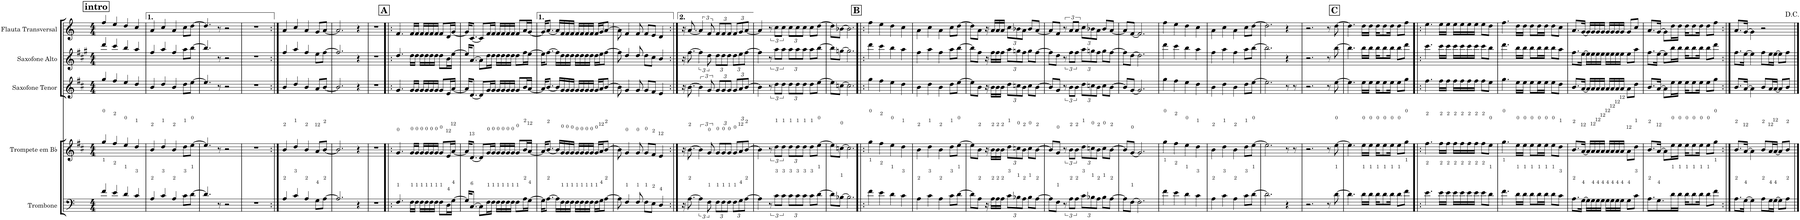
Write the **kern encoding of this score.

**kern	**kern	**kern	**kern	**kern
*part5	*part4	*part3	*part2	*part1
*staff5	*staff4	*staff3	*staff2	*staff1
*I"Trombone	*I"Trompete em Bb	*I"Saxofone Tenor	*I"Saxofone Alto	*I"Flauta Transversal
*I'Tbn.	*I'Tpt. em Bb	*I'Sax. Tn.	*	*I'Fl.
*clefF4	*clefG2	*clefG2	*clefG2	*clefG2
*	*Trd1c2	*Trd8c14	*Trd5c9	*
*k[]	*k[f#c#]	*k[f#c#]	*k[f#c#g#]	*k[]
*M4/4	*M4/4	*M4/4	*M4/4	*M4/4
!!LO:REH:place=s1:a:B:cj:fs=14:t=intro
=1	=1	=1	=1	=1
4f/	4gg/	4gg/	4ddd/	4ff/
4e/	4ff#/	4ff#/	4ccc#/	4ee/
4d/	4ee/	4ee/	4bb/	4dd/
4c/	4dd/	4dd/	4aa/	4cc/
=2	=2	=2	=2	=2
4A/	4b/	4b/	4ff#/	4a/
4c/	4dd/	4dd/	4aa/	4cc/
4A/	4b/	4b/	4ff#/	4a/
8c\L	8dd\L	8dd\L	8aa\L	8cc\L
[8d\J	[8ee\J	[8ee\J	[8bb\J	[8dd\J
=3	=3	=3	=3	=3
4.d/]	4.ee/]	4.ee/]	4.bb/]	4.dd/]
8r	8r	8r	8r	8r
2r	2r	2r	2r	2r
=4	=4	=4	=4	=4
1r	1r	1r	1r	1r
=5:|!	=5:|!	=5:|!	=5:|!	=5:|!
4A/	4b/	4b/	4ff#/	4a/
4c/	4dd/	4dd/	4aa/	4cc/
4A/	4b/	4b/	4ff#/	4a/
8G\L	8a/L	8a/L	8ee\L	8g/L
[8A\J	[8b/J	[8b/J	[8ff#\J	[8a/J
=6	=6	=6	=6	=6
2.A/]	2.b/]	2.b/]	2.ff#/]	2.a/]
4r	4r	4r	4r	4r
=7	=7	=7	=7	=7
1r	1r	1r	1r	1r
!!LO:REH:place=s1:a:B:cj:fs=14:t=A
=8!|:	=8!|:	=8!|:	=8!|:	=8!|:
4.F/	4.g/	4.g/	4.dd/	4.f/
16F\LL	16g/LL	16g/LL	16dd\LL	16f/LL
16F\JJ	16g/JJ	16g/JJ	16dd\JJ	16f/JJ
16F\LL	16g/LL	16g/LL	16dd\LL	16f/LL
16F\	16g/	16g/	16dd\	16f/
16F\	16g/	16g/	16dd\	16f/
16F\JJ	16g/JJ	16g/JJ	16dd\JJ	16f/JJ
8F\L	8g/L	8g/L	8dd\L	8f/L
16D\L	16e/L	16e/L	16b\L	16d/L
[16G\JJ	[16a/JJ	[16a/JJ	[16ee\JJ	[16g/JJ
=9	=9	=9	=9	=9
16G/KL]	16a/KL]	16a/KL]	16ee/KL]	16g/KL]
[8.C/J	[8.d/J	[8.d/J	[8.a/J	[8.c/J
8C\L]	8d/L]	8d/L]	8a\L]	8c/L]
16F\L	16g/L	16g/L	16dd\L	16f/L
16F\JJ	16g/JJ	16g/JJ	16dd\JJ	16f/JJ
16F\LL	16g/LL	16g/LL	16dd\LL	16f/LL
16F\	16g/	16g/	16dd\	16f/
16F\	16g/	16g/	16dd\	16f/
16F\JJ	16g/JJ	16g/JJ	16dd\JJ	16f/JJ
8F\L	8g/L	8g/L	8dd\L	8f/L
16A\L	16b/L	16b/L	16ff#\L	16a/L
[16G\JJ	[16a/JJ	[16a/JJ	[16ee\JJ	[16g/JJ
=10	=10	=10	=10	=10
16G\KL]	16a/KL]	16a/KL]	16ee\KL]	16g/KL]
[8.A\J	[8.b/J	[8.b/J	[8.ff#\J	[8.a/J
16A\LL]	16b/LL]	16b/LL]	16ff#\LL]	16a/LL]
16F\	16g/	16g/	16dd\	16f/
16F\	16g/	16g/	16dd\	16f/
16F\JJ	16g/JJ	16g/JJ	16dd\JJ	16f/JJ
16F\LL	16g/LL	16g/LL	16dd\LL	16f/LL
16F\	16g/	16g/	16dd\	16f/
16F\	16g/	16g/	16dd\	16f/
16F\JJ	16g/JJ	16g/JJ	16dd\JJ	16f/JJ
16F\LL	16g/LL	16g/LL	16dd\LL	16f/LL
16G\J	16a/J	16a/J	16ee\J	16g/J
[8A\J	[8b/J	[8b/J	[8ff#\J	[8a/J
=11	=11	=11	=11	=11
8A\]	8b\]	8b\]	8ff#\]	8a\]
4F/	4g/	4g/	4dd/	4f/
8F/	8g/	8g/	8dd/	8f/
8F\L	8g/L	8g/L	8dd\L	8f/L
8E\J	8f#/J	8f#/J	8cc#\J	8e/J
4D/	4e/	4e/	4b/	4d/
=12:|!	=12:|!	=12:|!	=12:|!	=12:|!
16r	16r	16r	16r	16r
[8.A\	[8.b\	[8.b\	[8.ff#\	[8.a/
6A\]	6b\]	6b\]	6ff#\]	6a/]
12F\	12g/	12g/	12dd\	12f/
*Xbrackettup	*Xbrackettup	*Xbrackettup	*Xbrackettup	*Xbrackettup
12F\L	12g/L	12g/L	12dd\L	12f/L
12F\	12g/	12g/	12dd\	12f/
12F\J	12g/J	12g/J	12dd\J	12f/J
12F\L	12g/L	12g/L	12dd\L	12f/L
12G\	12a/	12a/	12ee\	12g/
[12A\J	[12b/J	[12b/J	[12ff#\J	[12a/J
=13	=13	=13	=13	=13
4A\]	4b\]	4b\]	4ff#\]	4a/]
*brackettup	*brackettup	*brackettup	*brackettup	*brackettup
12r	12r	12r	12r	12r
12c\L	12dd\L	12dd\L	12aa\L	12cc\L
12c\J	12dd\J	12dd\J	12aa\J	12cc\J
*Xbrackettup	*Xbrackettup	*Xbrackettup	*Xbrackettup	*Xbrackettup
12c\L	12dd\L	12dd\L	12aa\L	12cc\L
12c\	12dd\	12dd\	12aa\	12cc\
12c\J	12dd\J	12dd\J	12aa\J	12cc\J
8c\L	8dd\L	8dd\L	8aa\L	8cc\L
[8d\J	[8ee\J	[8ee\J	[8bb\J	[8dd\J
=14	=14	=14	=14	=14
8d\L]	8ee\L]	8ee\L]	8bb\L]	8dd\L]
[8B-X\J	[8ccn\J	[8ccn\J	[8ggn\J	[8b-X\J
2.B-\]	2.cc\]	2.cc\]	2.gg\]	2.b-\]
!!LO:REH:place=s1:a:B:cj:fs=14:t=B
=15!|:	=15!|:	=15!|:	=15!|:	=15!|:
4f\	4gg\	4gg\	4ddd\	4ff\
4e\	4ff#\	4ff#\	4ccc#\	4ee\
4d\	4ee\	4ee\	4bb\	4dd\
4c\	4dd\	4dd\	4aa\	4cc\
=16	=16	=16	=16	=16
4A\	4b\	4b\	4ff#\	4a\
4c\	4dd\	4dd\	4aa\	4cc\
4A\	4b\	4b\	4ff#\	4a\
8c\L	8dd\L	8dd\L	8aa\L	8cc\L
[8d\J	[8ee\J	[8ee\J	[8bb\J	[8dd\J
=17	=17	=17	=17	=17
8d\L]	8ee\L]	8ee\L]	8bb\L]	8dd\L]
8A\J	8b\J	8b\J	8ff#\J	8a\J
16r	16r	16r	16r	16r
16A\LL	16b\LL	16b\LL	16ff#\LL	16a/LL
16A\	16b\	16b\	16ff#\	16a/
16A\JJ	16b\JJ	16b\JJ	16ff#\JJ	16a/JJ
12c\L	12dd\L	12dd\L	12aa\L	12cc\L
12B-X\	12ccn\	12ccn\	12ggn\	12b-X\
12A\J	12b\J	12b\J	12ff#\J	12a\J
8B-\L	8cc\L	8cc\L	8gg\L	8b-/L
[8A\J	[8b\J	[8b\J	[8ff#\J	[8a/J
=18	=18	=18	=18	=18
8A\L]	8b/L]	8b/L]	8ff#\L]	8a/L]
8F\J	8g/J	8g/J	8dd\J	8f/J
*brackettup	*brackettup	*brackettup	*brackettup	*brackettup
12r	12r	12r	12r	12r
12A\L	12b\L	12b\L	12ff#\L	12a/L
12A\J	12b\J	12b\J	12ff#\J	12a/J
*Xbrackettup	*Xbrackettup	*Xbrackettup	*Xbrackettup	*Xbrackettup
12c\L	12dd\L	12dd\L	12aa\L	12cc\L
12B-X\	12ccn\	12ccn\	12ggn\	12b-X\
12A\J	12b\J	12b\J	12ff#\J	12a\J
8B-\L	8cc\L	8cc\L	8gg\L	8b-/L
[8A\J	[8b\J	[8b\J	[8ff#\J	[8a/J
=19	=19	=19	=19	=19
8A\L]	8b/L]	8b/L]	8ff#\L]	8a/L]
[8F\J	[8g/J	[8g/J	[8dd\J	[8f/J
2.F\]	2.g/]	2.g/]	2.dd\]	2.f/]
=20	=20	=20	=20	=20
4f\	4gg\	4gg\	4ddd\	4ff\
4e\	4ff#\	4ff#\	4ccc#\	4ee\
4d\	4ee\	4ee\	4bb\	4dd\
4c\	4dd\	4dd\	4aa\	4cc\
=21	=21	=21	=21	=21
4A\	4b\	4b\	4ff#\	4a\
4c\	4dd\	4dd\	4aa\	4cc\
4A\	4b\	4b\	4ff#\	4a\
8c\L	8dd\L	8dd\L	8aa\L	8cc\L
[8d\J	[8ee\J	[8ee\J	[8bb\J	[8dd\J
=22	=22	=22	=22	=22
2.d\]	2.ee\]	2.ee\]	2.bb\]	2.dd\]
4r	8r	8r	4r	4r
.	8r	8r	.	.
!!LO:REH:place=s1:a:B:cj:fs=14:t=C:qo=3.5
=23	=23	=23	=23	=23
2.r	2.r	2.r	2.r	2.r
8r	8r	8r	8r	8r
[8d\	[8ee\	[8ee\	[8bb\	[8dd\
=24	=24	=24	=24	=24
4.d\]	4.ee\]	4.ee\]	4.bb\]	4.dd\]
16d\LL	16ee\LL	16ee\LL	16bb\LL	16dd\LL
16d\JJ	16ee\JJ	16ee\JJ	16bb\JJ	16dd\JJ
16d\KL	16ee\KL	16ee\KL	16bb\KL	16dd\KL
8d\	8ee\	8ee\	8bb\	8dd\
16d\Jk	16ee\Jk	16ee\Jk	16bb\Jk	16dd\Jk
8d\L	8ee\L	8ee\L	8bb\L	8dd\L
8f\J	8gg\J	8gg\J	8ddd\J	8ff\J
=25!|:	=25!|:	=25!|:	=25!|:	=25!|:
4.e\	4.ff#\	4.ff#\	4.ccc#\	4.ee\
16e\LL	16ff#\LL	16ff#\LL	16ccc#\LL	16ee\LL
16e\JJ	16ff#\JJ	16ff#\JJ	16ccc#\JJ	16ee\JJ
16e\LL	16ff#\LL	16ff#\LL	16ccc#\LL	16ee\LL
16e\	16ff#\	16ff#\	16ccc#\	16ee\
16e\	16ff#\	16ff#\	16ccc#\	16ee\
16e\JJ	16ff#\JJ	16ff#\JJ	16ccc#\JJ	16ee\JJ
8e\L	8ff#\L	8ff#\L	8ccc#\L	8ee\L
8d\J	8ee\J	8ee\J	8bb\J	8dd\J
=26	=26	=26	=26	=26
4.f\	4.gg\	4.gg\	4.ddd\	4.ff\
16d\LL	16ee\LL	16ee\LL	16bb\LL	16dd\LL
16d\JJ	16ee\JJ	16ee\JJ	16bb\JJ	16dd\JJ
8d\L	8ee\L	8ee\L	8bb\L	8dd\L
16d\L	16ee\L	16ee\L	16bb\L	16dd\L
16d\JJ	16ee\JJ	16ee\JJ	16bb\JJ	16dd\JJ
8d\L	8ee\L	8ee\L	8bb\L	8dd\L
8c\J	8dd\J	8dd\J	8aa\J	8cc\J
=27	=27	=27	=27	=27
8.A\L	8.b/L	8.b/L	8.ff#\L	8.a/L
[16G\Jk	[16a/Jk	[16a/Jk	[16ee\Jk	[16g/Jk
16G\LL]	16a/LL]	16a/LL]	16ee\LL]	16g/LL]
16G\	16a/	16a/	16ee\	16g/
16G\	16a/	16a/	16ee\	16g/
16G\JJ	16a/JJ	16a/JJ	16ee\JJ	16g/JJ
16G\LL	16a/LL	16a/LL	16ee\LL	16g/LL
16G\	16a/	16a/	16ee\	16g/
16G\	16a/	16a/	16ee\	16g/
16G\JJ	16a/JJ	16a/JJ	16ee\JJ	16g/JJ
8G\L	8a\L	8a\L	8ee\L	8g/L
8c\J	8dd\J	8dd\J	8aa\J	8cc/J
=28	=28	=28	=28	=28
8.A\L	8.b/L	8.b/L	8.ff#\L	8.a/L
8.G\	[16a/Jk	[16a/Jk	[16ee\Jk	[16g/Jk
.	8a\L]	8a\L]	8ee\L]	8g\L]
16d\L	16ee\L	16ee\L	16bb\L	16dd\L
16d\JJ	16ee\JJ	16ee\JJ	16bb\JJ	16dd\JJ
16d\KL	16ee\KL	16ee\KL	16bb\KL	16dd\KL
8d\	8ee\	8ee\	8bb\	8dd\
16d\Jk	16ee\Jk	16ee\Jk	16bb\Jk	16dd\Jk
8d\L	8ee\L	8ee\L	8bb\L	8dd\L
8f\J	8gg\J	8gg\J	8ddd\J	8ff\J
=29:|!	=29:|!	=29:|!	=29:|!	=29:|!
8.A\L	8.b/L	8.b/L	8.ff#\L	8.a/L
[16G\Jk	[16a/Jk	[16a/Jk	[16ee\Jk	[16g/Jk
4G\]	4a\]	4a\]	4ee\]	4g\]
8A\L	8b/L	8b/L	8ff#\L	2r
16G\L	16a/L	16a/L	16ee\L	.
[16G\JJ	[16a/JJ	[16a/JJ	[16ee\JJ	.
8G\L]	8a/L]	8a/L]	8ee\L]	.
8A\J	8b/J	8b/J	8ff#\J	.
==	==	==	==	==
*-	*-	*-	*-	*-
